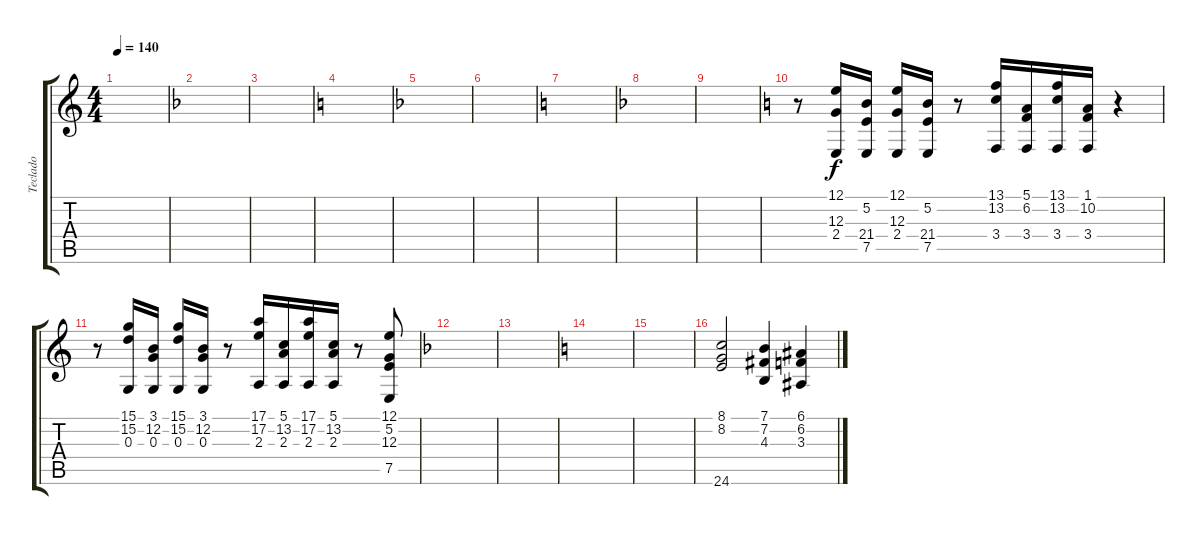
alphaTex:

\track ("Teclado" "Teclado") {instrument orchestrahit}
\staff {score tabs}
\tuning (E4 B3 G3 D3 A2 E2) {hide}
\ts (4 4)
\tempo 140
\clef g2
\ks c
|
\ks f
|
|
\ks c
|
\ks f
|
|
\ks c
|
\ks f
|
|
\ks c
r.8 (12.1 12.3 2.4).16 (5.2 21.4 7.5).16 (12.1 12.3 2.4).16 (5.2 21.4 7.5).16 r.8 (13.1 13.2 3.4).16 (5.1 6.2 3.4).16 (13.1 13.2 3.4).16 (1.1 10.2 3.4).16 r.4 |
r.8 (15.1 15.2 0.3).16 (3.1 12.2 0.3).16 (15.1 15.2 0.3).16 (3.1 12.2 0.3).16 r.8 (17.1 17.2 2.3).16 (5.1 13.2 2.3).16 (17.1 17.2 2.3).16 (5.1 13.2 2.3).16 r.8 (12.1 5.2 12.3 7.5).8 |
\ks f
|
|
\ks c
|
|
(8.1 8.2 24.6).2{instrument drawbarorgan} (7.1 7.2 4.3).4 (6.1 6.2 3.3).4
